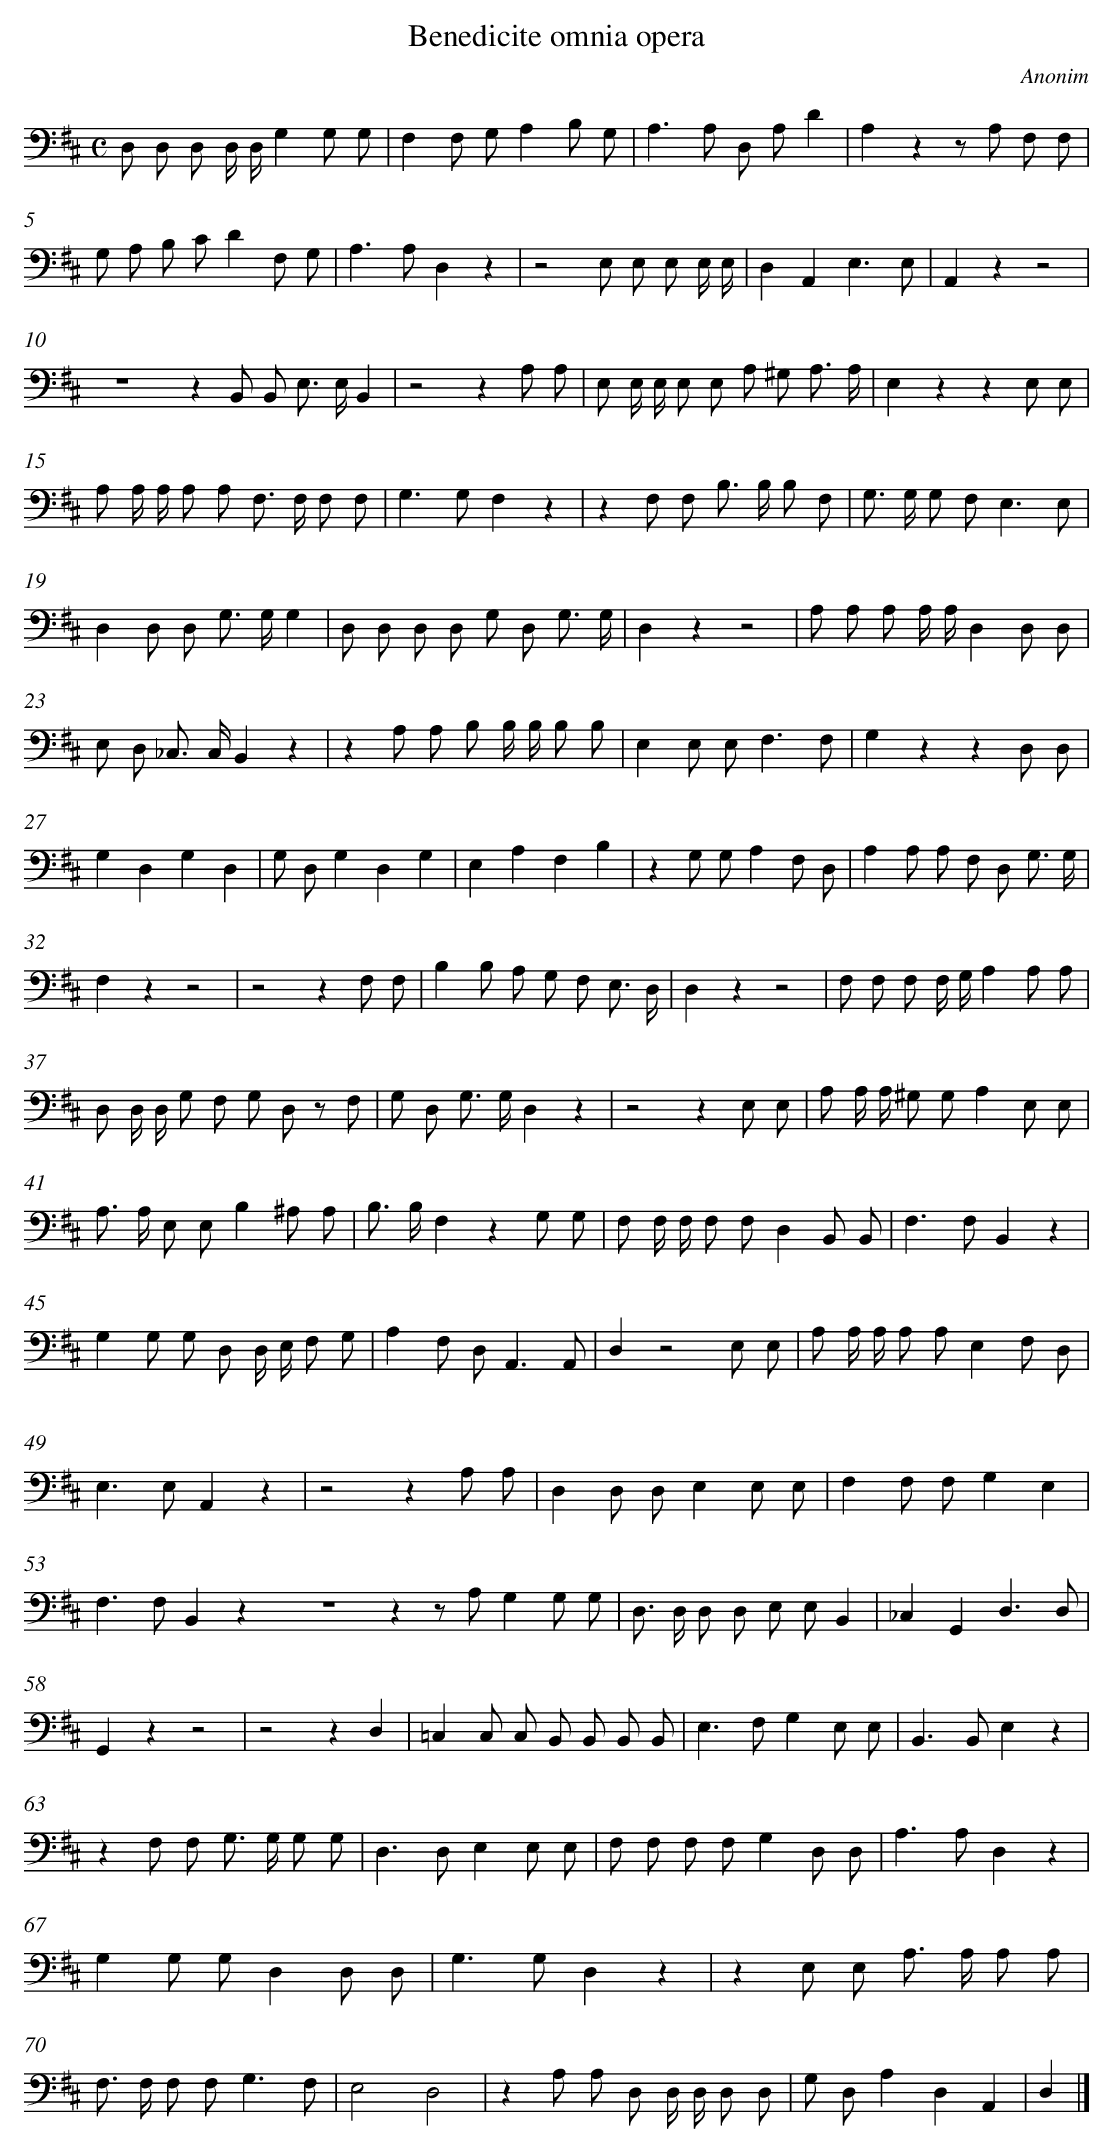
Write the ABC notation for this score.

X:1
T: Benedicite omnia opera
C: Anonim
L: 1/8
M: C
K: D clef=bass
D, D, D, D,/ D,/G,2G, G, |
F,2F, G,A,2B, G, |
A,2>A,2 D, A,D2 |
A,2z2z A, F, F, |
G, A, B, CD2F, G, |
A,2>A,2D,2z2 |
z4E, E, E, E,/ E,/ |
D,2A,,2E,3E, |
A,,2z2z4 |
z8 [|]
z2B,, B,, E,> E,B,,2 |
z4z2A, A, |
E, E,/ E,/ E, E, A, ^G, A,3/ A,/ |
E,2z2z2E, E, |
A, A,/ A,/ A, A, F,> F, F, F, |
G,2>G,2F,2z2 |
z2F, F, B,> B, B, F, |
G,> G, G, F,2<E,2E, |
D,2D, D, G,> G,G,2 |
D, D, D, D, G, D, G,3/ G,/ |
D,2z2z4 |
A, A, A, A,/ A,/D,2D, D, |
E, D, _C,> C,B,,2z2 |
z2A, A, B, B,/ B,/ B, B, |
E,2E, E,2<F,2F, |
G,2z2z2D, D, |
G,2D,2G,2D,2 |
G, D,G,2D,2G,2 |
E,2A,2F,2B,2 |
z2G, G,A,2F, D, |
A,2A, A, F, D, G,3/ G,/ |
F,2z2z4 |
z4z2F, F, |
B,2B, A, G, F, E,3/ D,/ |
D,2z2z4 |
F, F, F, F,/ G,/A,2A, A, |
D, D,/ D,/ G, F, G, D, z F, |
G, D, G,> G,D,2z2 |
z4z2E, E, |
A, A,/ A,/ ^G, G,A,2E, E, |
A,> A, E, E,B,2^A, A, |
B,> B,F,2z2G, G, |
F, F,/ F,/ F, F,D,2B,, B,, |
F,2>F,2B,,2z2 |
G,2G, G, D, D,/ E,/ F, G, |
A,2F, D,2<A,,2A,, |
D,2z4E, E, |
A, A,/ A,/ A, A,E,2F, D, |
E,2>E,2A,,2z2 |
z4z2A, A, |
D,2D, D,E,2E, E, |
F,2F, F,G,2E,2 |
F,2>F,2B,,2z2 [|]
z8 [|]
z2z A,G,2G, G, |
D,> D, D, D, E, E,B,,2 |
_C,2G,,2D,3D, |
G,,2z2z4 |
z4z2D,2 |
=C,2C, C, B,, B,, B,, B,, |
E,2>F,2G,2E, E, |
B,,2>B,,2E,2z2 |
z2F, F, G,> G, G, G, |
D,2>D,2E,2E, E, |
F, F, F, F,G,2D, D, |
A,2>A,2D,2z2 |
G,2G, G,D,2D, D, |
G,2>G,2D,2z2 |
z2E, E, A,> A, A, A, |
F,> F, F, F,2<G,2F, |
E,4D,4 |
z2A, A, D, D,/ D,/ D, D, |
G, D,A,2D,2A,,2 |
D,2 |]
